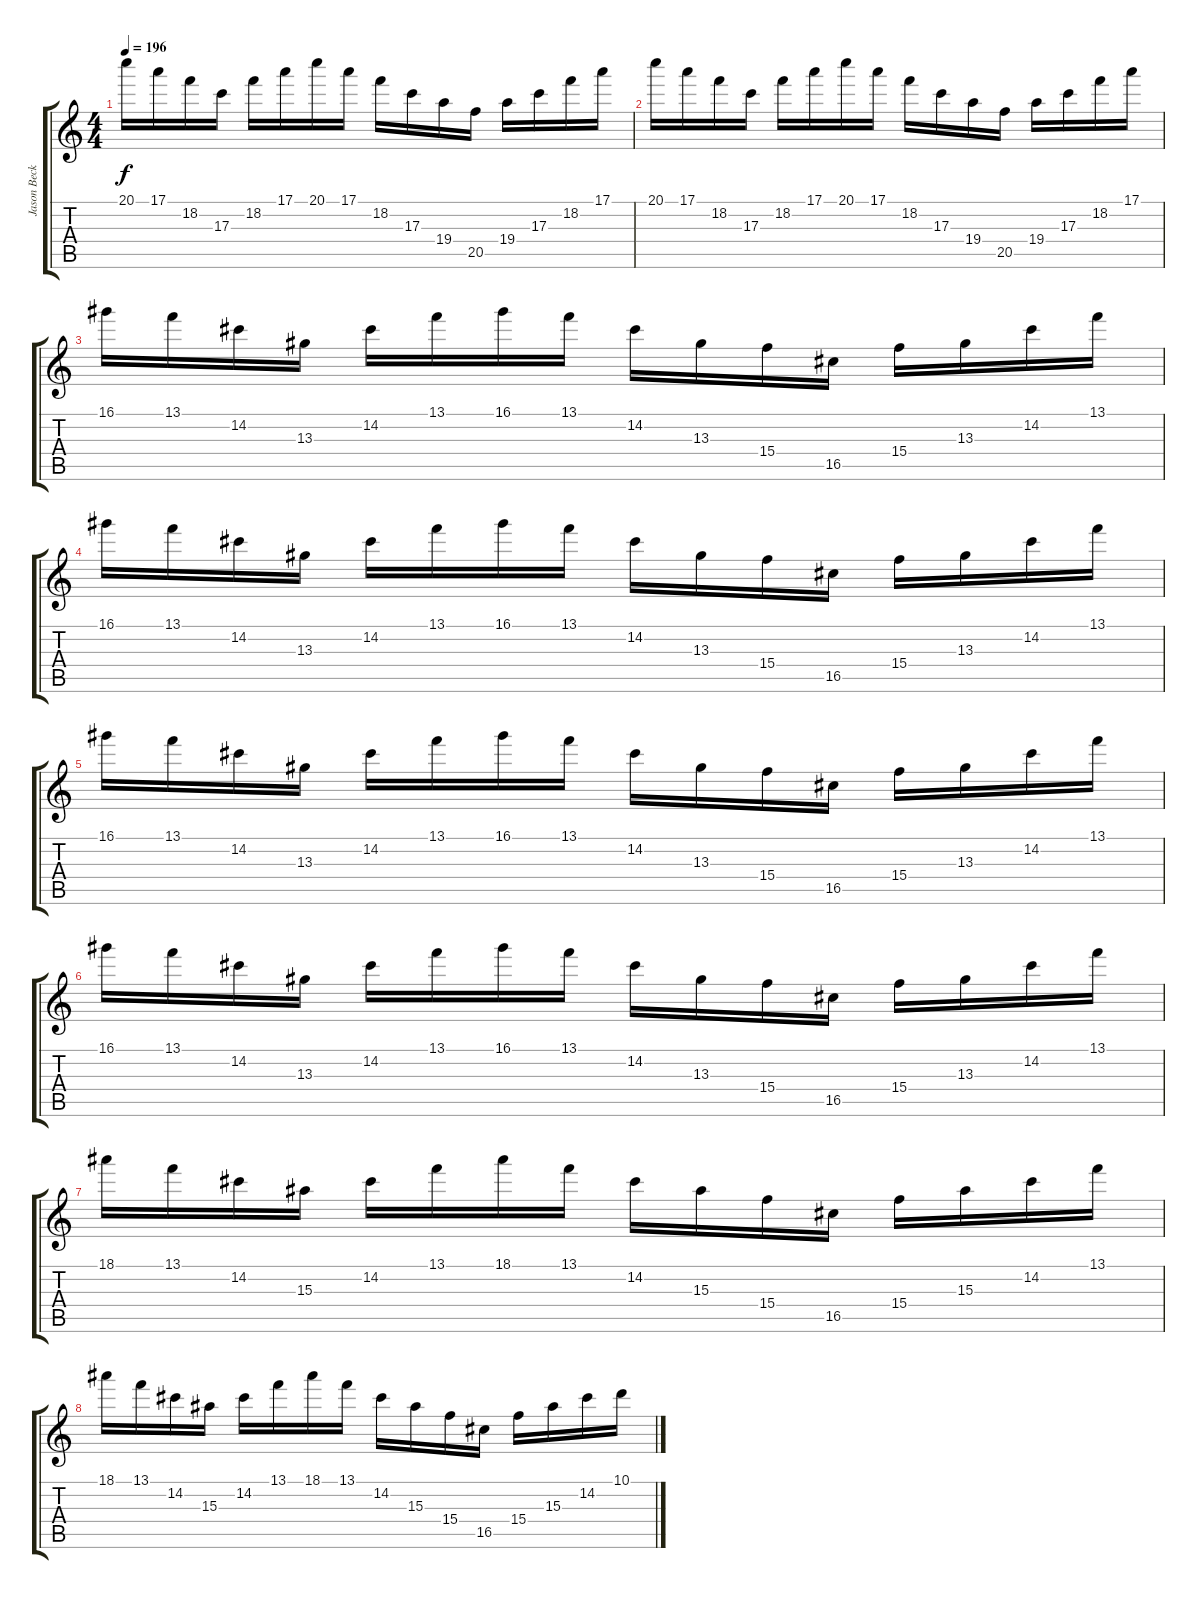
\track ("Jason Becker" "Jason Beck") {instrument overdrivenguitar}
\staff {score tabs}
\tuning (E4 B3 G3 D3 A2 E2) {hide}
\ts (4 4)
\tempo 196
\clef g2
\ks c
20.1.16{dy f} 17.1.16 18.2.16 17.3.16 18.2.16 17.1.16 20.1.16 17.1.16 18.2.16 17.3.16 19.4.16 20.5.16 19.4.16 17.3.16 18.2.16 17.1.16 |
20.1.16 17.1.16 18.2.16 17.3.16 18.2.16 17.1.16 20.1.16 17.1.16 18.2.16 17.3.16 19.4.16 20.5.16 19.4.16 17.3.16 18.2.16 17.1.16 |
16.1.16 13.1.16 14.2.16 13.3.16 14.2.16 13.1.16 16.1.16 13.1.16 14.2.16 13.3.16 15.4.16 16.5.16 15.4.16 13.3.16 14.2.16 13.1.16 |
16.1.16 13.1.16 14.2.16 13.3.16 14.2.16 13.1.16 16.1.16 13.1.16 14.2.16 13.3.16 15.4.16 16.5.16 15.4.16 13.3.16 14.2.16 13.1.16 |
16.1.16 13.1.16 14.2.16 13.3.16 14.2.16 13.1.16 16.1.16 13.1.16 14.2.16 13.3.16 15.4.16 16.5.16 15.4.16 13.3.16 14.2.16 13.1.16 |
16.1.16 13.1.16 14.2.16 13.3.16 14.2.16 13.1.16 16.1.16 13.1.16 14.2.16 13.3.16 15.4.16 16.5.16 15.4.16 13.3.16 14.2.16 13.1.16 |
18.1.16 13.1.16 14.2.16 15.3.16 14.2.16 13.1.16 18.1.16 13.1.16 14.2.16 15.3.16 15.4.16 16.5.16 15.4.16 15.3.16 14.2.16 13.1.16 |
18.1.16 13.1.16 14.2.16 15.3.16 14.2.16 13.1.16 18.1.16 13.1.16 14.2.16 15.3.16 15.4.16 16.5.16 15.4.16 15.3.16 14.2.16 10.1.16
